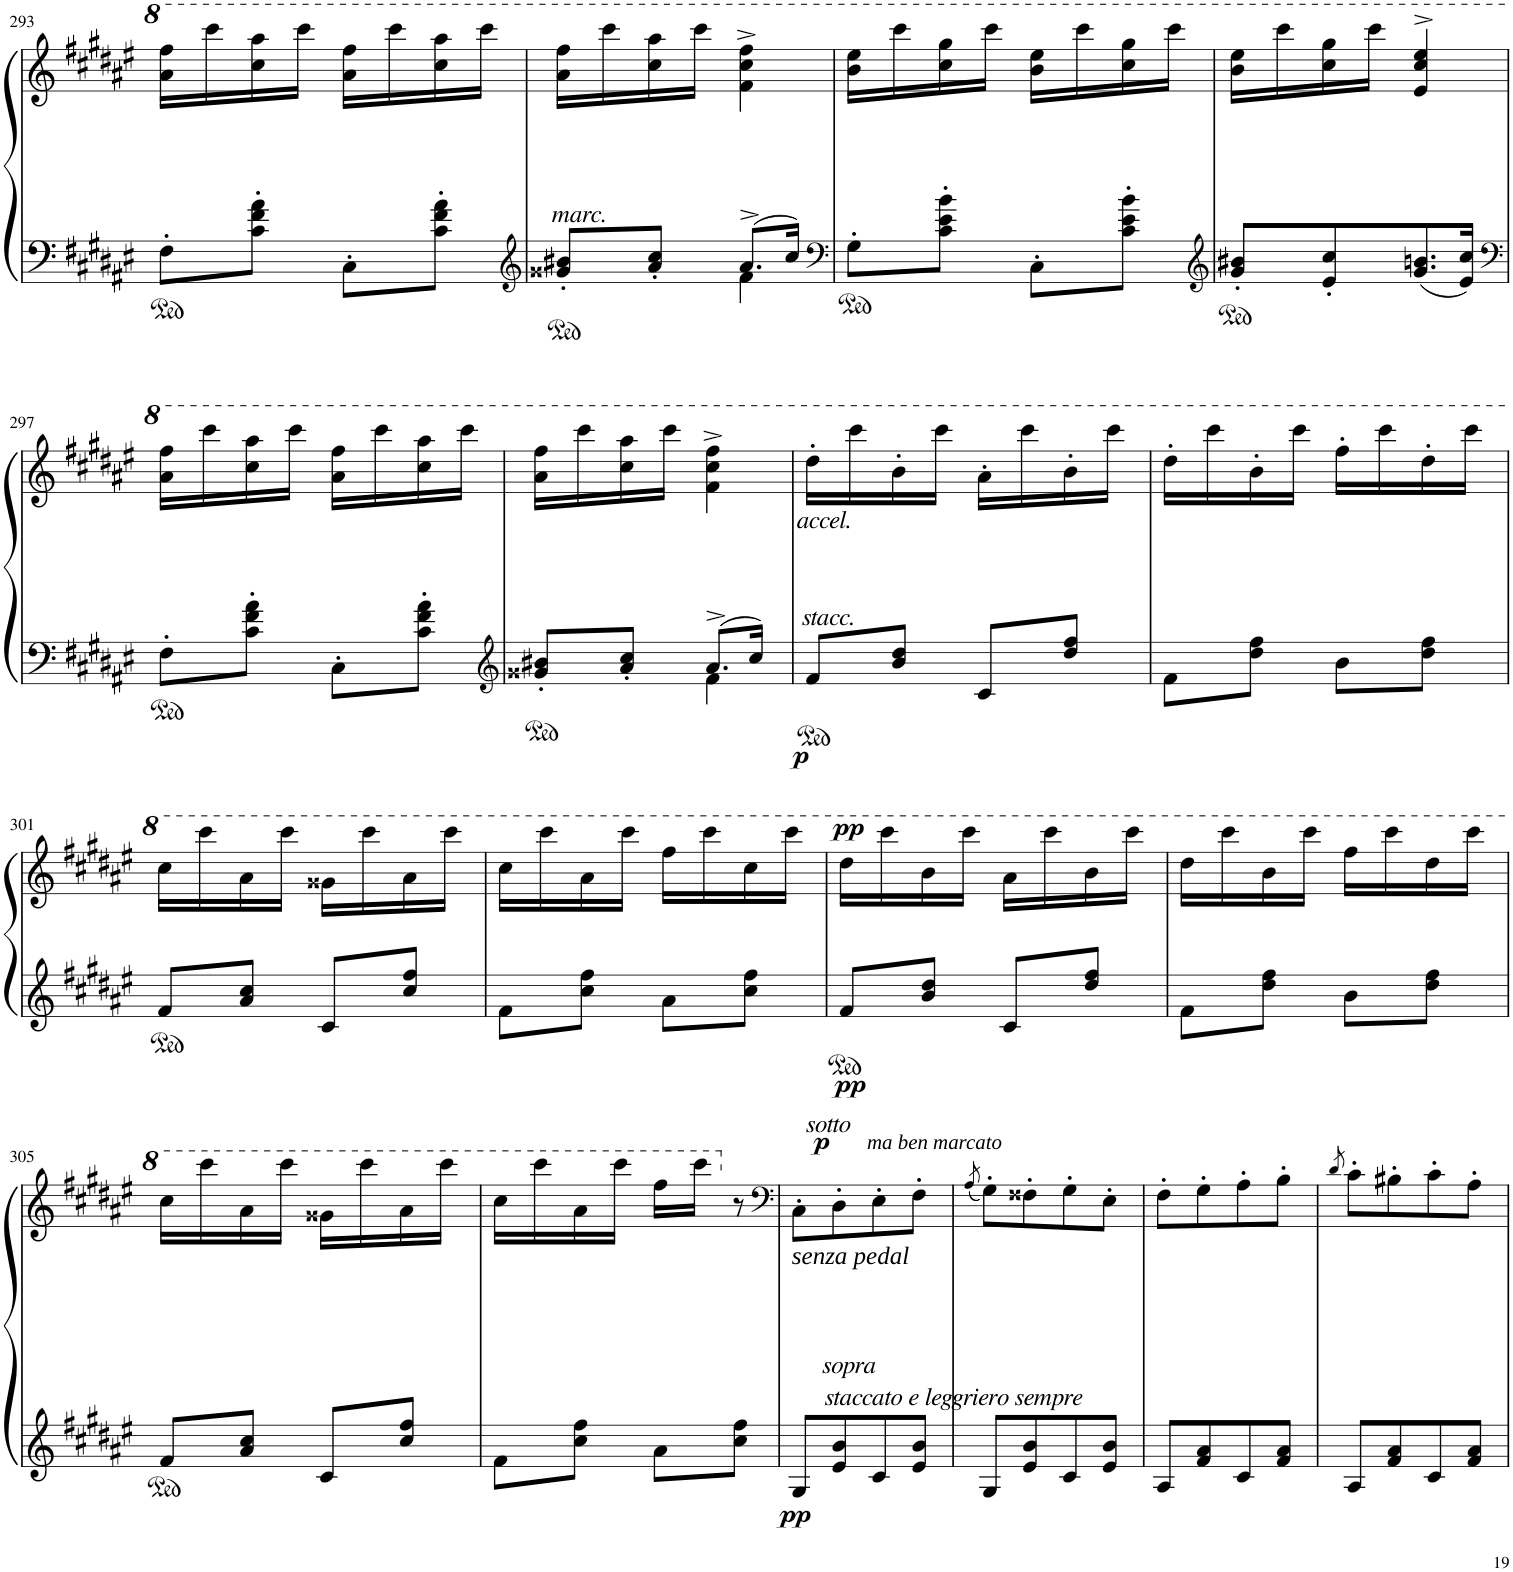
**kern	**kern	**dynam
*part1	*part1	*part1
*staff2	*staff1	*staff1/2
*I"Piano	*	*
*I'Pno	*	*
!!LO:PB:g=z
*clefF4	*clefG2	*
*k[f#c#g#d#a#e#]	*k[f#c#g#d#a#e#]	*
*M2/4	*M2/4	*
=293	=293	=293
8F#'\L	16aa#\ 16fff#\LL	.
.	16cccc#\	.
8c#\' 8f#\' 8a#\'J	16ccc#\ 16aaa#\	.
.	16cccc#\JJ	.
8C#'\L	16aa#\ 16fff#\LL	.
.	16cccc#\	.
8c#\' 8f#\' 8a#\'J	16ccc#\ 16aaa#\	.
.	16cccc#\JJ	.
=294	=294	=294
*clefG2	*	*
*^	*	*
!	!	!LO:TX:b:i:t=marc.	!
8g##X/'< 8b#X/'<L	4ryy	16aa#\ 16fff#\LL	.
.	.	16cccc#\	.
8a#/'< 8cc#/'<J	.	16ccc#\ 16aaa#\	.
.	.	16cccc#\JJ	.
8.a#^/L	4f#\	4ff#\^ 4ccc#\^ 4fff#\^	.
16cc#/Jk	.	.	.
*v	*v	*	*
=295	=295	=295
*clefF4	*	*
8G#'\L	16bb\ 16eee#\LL	.
.	16cccc#\	.
8c#\' 8e#\' 8b\'J	16ccc#\ 16ggg#\	.
.	16cccc#\JJ	.
8C#'\L	16bb\ 16eee#\LL	.
.	16cccc#\	.
8c#\' 8e#\' 8b\'J	16ccc#\ 16ggg#\	.
.	16cccc#\JJ	.
=296	=296	=296
*clefG2	*	*
8g#/' 8b#X/'L	16bb\ 16eee#\LL	.
.	16cccc#\	.
8e#/' 8cc#/'	16ccc#\ 16ggg#\	.
.	16cccc#\JJ	.
8.g#/ 8.bn/	4ee#/^> 4ccc#/^> 4eee#/^>	.
16e#/ 16cc#/Jk	.	.
!!LO:LB:g=z
=297	=297	=297
*clefF4	*	*
8F#'\L	16aa#\ 16fff#\LL	.
.	16cccc#\	.
8c#\' 8f#\' 8a#\'J	16ccc#\ 16aaa#\	.
.	16cccc#\JJ	.
8C#'\L	16aa#\ 16fff#\LL	.
.	16cccc#\	.
8c#\' 8f#\' 8a#\'J	16ccc#\ 16aaa#\	.
.	16cccc#\JJ	.
=298	=298	=298
*clefG2	*	*
*^	*	*
8g##X/'< 8b#X/'<L	4ryy	16aa#\ 16fff#\LL	.
.	.	16cccc#\	.
8a#/'< 8cc#/'<J	.	16ccc#\ 16aaa#\	.
.	.	16cccc#\JJ	.
8.a#^/L	4f#\	4ff#\^ 4ccc#\^ 4fff#\^	.
16cc#/Jk	.	.	.
*v	*v	*	*
=299	=299	=299
!	!LO:TX:b:i:t=accel.	!
!	!LO:TX:b:i:t=stacc.	!
!	!	!LO:DY:b=2
8f#'/L	16ddd#'\LL	p
.	16cccc#\	.
8b/' 8dd#/'J	16bb'\	.
.	16cccc#\JJ	.
8c#'/L	16aa#'\LL	.
.	16cccc#\	.
8dd#/' 8ff#/'J	16bb'\	.
.	16cccc#\JJ	.
=300	=300	=300
8f#'\L	16ddd#'\LL	.
.	16cccc#\	.
8dd#\' 8ff#\'J	16bb'\	.
.	16cccc#\JJ	.
8b'\L	16fff#'\LL	.
.	16cccc#\	.
8dd#\' 8ff#\'J	16ddd#'\	.
.	16cccc#\JJ	.
!!LO:LB:g=z
=301	=301	=301
8f#'/L	16ccc#\LL	.
.	16cccc#\	.
8a#/' 8cc#/'J	16aa#\	.
.	16cccc#\JJ	.
8c#'/L	16gg##X\LL	.
.	16cccc#\	.
8cc#/' 8ff#/'J	16aa#\	.
.	16cccc#\JJ	.
=302	=302	=302
8f#'\L	16ccc#\LL	.
.	16cccc#\	.
8cc#\' 8ff#\'J	16aa#\	.
.	16cccc#\JJ	.
8a#'\L	16fff#\LL	.
.	16cccc#\	.
8cc#\' 8ff#\'J	16ccc#\	.
.	16cccc#\JJ	.
=303	=303	=303
!	!	!LO:DY:b=2
!	!	!LO:DY:n=1:a
8f#'/L	16ddd#\LL	pp pp
.	16cccc#\	.
8b/' 8dd#/'J	16bb\	.
.	16cccc#\JJ	.
8c#'/L	16aa#\LL	.
.	16cccc#\	.
8dd#/' 8ff#/'J	16bb\	.
.	16cccc#\JJ	.
=304	=304	=304
8f#'\L	16ddd#\LL	.
.	16cccc#\	.
8dd#\' 8ff#\'J	16bb\	.
.	16cccc#\JJ	.
8b'\L	16fff#\LL	.
.	16cccc#\	.
8dd#\' 8ff#\'J	16ddd#\	.
.	16cccc#\JJ	.
!!LO:LB:g=z
=305	=305	=305
8f#'/L	16ccc#\LL	.
.	16cccc#\	.
8a#/' 8cc#/'J	16aa#\	.
.	16cccc#\JJ	.
8c#'/L	16gg##X\LL	.
.	16cccc#\	.
8cc#/' 8ff#/'J	16aa#\	.
.	16cccc#\JJ	.
=306	=306	=306
8f#'\L	16ccc#\LL	.
.	16cccc#\	.
8cc#\' 8ff#\'J	16aa#\	.
.	16cccc#\JJ	.
8a#'\L	16fff#\LL	.
.	16cccc#\JJ	.
8cc#\' 8ff#\'J	8r	.
=307	=307	=307
*	*clefF4	*
!	!LO:TX:b:i:t=senza pedal	!
!	!LO:TX:a:i:t=sotto	!
!	!LO:TX:b:i:t=sopra	!
!	!LO:TX:b:i:t=staccato e leggriero sempre	!
!	!	!LO:DY:b=2
!	!	!LO:DY:n=1:a
!	!	!LO:DY:n=2:a
8G#/L	8C#'\L	pp other-dynamics p
8e#/ 8b/	8D#'\	.
8c#/	8E#'\	.
8e#/ 8b/J	8F#'\J	.
=308	=308	=308
.	(8qA#/	.
8G#/L	8G#'\L)	.
8e#/ 8b/	8F##X'\	.
8c#/	8G#'\	.
8e#/ 8b/J	8E#'\J	.
=309	=309	=309
8A#/L	8F#'\L	.
8f#/ 8a#/	8G#'\	.
8c#/	8A#'\	.
8f#/ 8a#/J	8B'\J	.
=310	=310	=310
.	8qd#/	.
8A#/L	8c#'\L	.
8f#/ 8a#/	8B#X'\	.
8c#/	8c#'\	.
8f#/ 8a#/J	8A#'\J	.
=	=	=
*-	*-	*-
